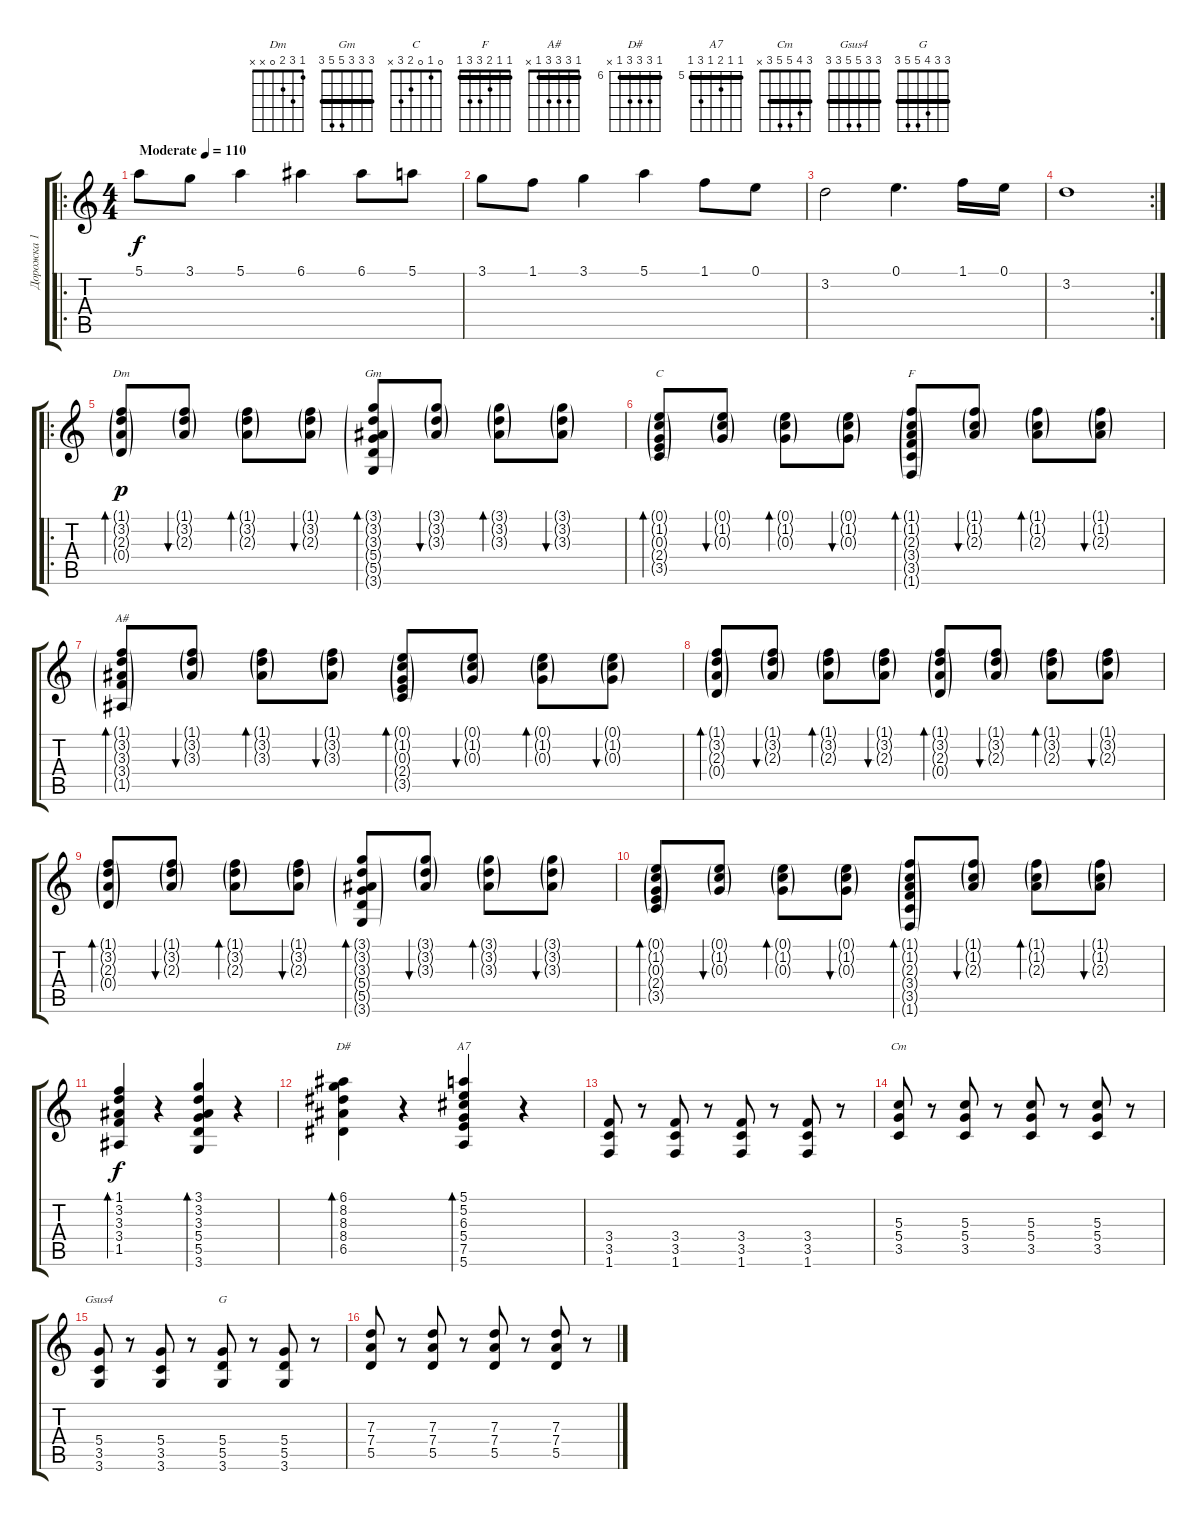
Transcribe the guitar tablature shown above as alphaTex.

\track ("Дорожка 1" "Дорожка 1") {instrument acousticguitarsteel}
\staff {score tabs}
\tuning (E4 B3 G3 D3 A2 E2) {hide}
\chord ("Dm" 1 3 2 0 x x)
\chord ("Gm" 3 3 3 5 5 3) {barre 3}
\chord ("C" 0 1 0 2 3 x)
\chord ("F" 1 1 2 3 3 1) {barre 1}
\chord ("A#" 1 3 3 3 1 x) {barre 1}
\chord ("D#" 6 8 8 8 6 x) {firstfret 6 barre 6}
\chord ("A7" 5 5 6 5 7 5) {firstfret 5 barre 5}
\chord ("Cm" 3 4 5 5 3 x) {barre 3}
\chord ("Gsus4" 3 3 5 5 3 3) {barre 3}
\chord ("G" 3 3 4 5 5 3) {barre 3}
\ro
\ts (4 4)
\tempo (110 "Moderate")
\clef g2
\ks c
5.1.8{dy f instrument acousticguitarsteel} 3.1.8 5.1.4 6.1.4 6.1.8 5.1.8 |
3.1.8 1.1.8 3.1.4 5.1.4 1.1.8 0.1.8 |
3.2.2 0.1.4{d} 1.1.16 0.1.16 |
\rc 2
3.2.1 |
\ro
(1.1{g} 3.2{g} 2.3{g} 0.4{g}).8{bd 60 ch "Dm" dy p instrument acousticguitarsteel} (1.1{g} 3.2{g} 2.3{g}).8{bu 60} (1.1{g} 3.2{g} 2.3{g}).8{bd 60} (1.1{g} 3.2{g} 2.3{g}).8{bu 60} (3.1{g} 3.2{g} 3.3{g} 5.4{g} 5.5{g} 3.6{g}).8{bd 60 ch "Gm"} (3.1{g} 3.2{g} 3.3{g}).8{bu 60} (3.1{g} 3.2{g} 3.3{g}).8{bd 60} (3.1{g} 3.2{g} 3.3{g}).8{bu 60} |
(0.1{g} 1.2{g} 0.3{g} 2.4{g} 3.5{g}).8{bd 60 ch "C"} (0.1{g} 1.2{g} 0.3{g}).8{bu 60} (0.1{g} 1.2{g} 0.3{g}).8{bd 60} (0.1{g} 1.2{g} 0.3{g}).8{bu 60} (1.1{g} 1.2{g} 2.3{g} 3.4{g} 3.5{g} 1.6{g}).8{bd 60 ch "F"} (1.1{g} 1.2{g} 2.3{g}).8{bu 60} (1.1{g} 1.2{g} 2.3{g}).8{bd 60} (1.1{g} 1.2{g} 2.3{g}).8{bu 60} |
(1.1{g} 3.2{g} 3.3{g} 3.4{g} 1.5{g}).8{bd 120 ch "A#"} (1.1{g} 3.2{g} 3.3{g}).8{bu 60} (1.1{g} 3.2{g} 3.3{g}).8{bd 60} (1.1{g} 3.2{g} 3.3{g}).8{bu 120} (0.1{g} 1.2{g} 0.3{g} 2.4{g} 3.5{g}).8{bd 60} (0.1{g} 1.2{g} 0.3{g}).8{bu 60} (0.1{g} 1.2{g} 0.3{g}).8{bd 60} (0.1{g} 1.2{g} 0.3{g}).8{bu 60} |
(1.1{g} 3.2{g} 2.3{g} 0.4{g}).8{bd 60} (1.1{g} 3.2{g} 2.3{g}).8{bu 60} (1.1{g} 3.2{g} 2.3{g}).8{bd 60} (1.1{g} 3.2{g} 2.3{g}).8{bu 60} (1.1{g} 3.2{g} 2.3{g} 0.4{g}).8{bd 60} (1.1{g} 3.2{g} 2.3{g}).8{bu 60} (1.1{g} 3.2{g} 2.3{g}).8{bd 60} (1.1{g} 3.2{g} 2.3{g}).8{bu 60} |
(1.1{g} 3.2{g} 2.3{g} 0.4{g}).8{bd 60} (1.1{g} 3.2{g} 2.3{g}).8{bu 60} (1.1{g} 3.2{g} 2.3{g}).8{bd 60} (1.1{g} 3.2{g} 2.3{g}).8{bu 60} (3.1{g} 3.2{g} 3.3{g} 5.4{g} 5.5{g} 3.6{g}).8{bd 60} (3.1{g} 3.2{g} 3.3{g}).8{bu 60} (3.1{g} 3.2{g} 3.3{g}).8{bd 60} (3.1{g} 3.2{g} 3.3{g}).8{bu 60} |
(0.1{g} 1.2{g} 0.3{g} 2.4{g} 3.5{g}).8{bd 60} (0.1{g} 1.2{g} 0.3{g}).8{bu 60} (0.1{g} 1.2{g} 0.3{g}).8{bd 60} (0.1{g} 1.2{g} 0.3{g}).8{bu 60} (1.1{g} 1.2{g} 2.3{g} 3.4{g} 3.5{g} 1.6{g}).8{bd 60} (1.1{g} 1.2{g} 2.3{g}).8{bu 60} (1.1{g} 1.2{g} 2.3{g}).8{bd 60} (1.1{g} 1.2{g} 2.3{g}).8{bu 60} |
(1.1 3.2 3.3 3.4 1.5).4{bd 120 dy f} r.4 (3.1 3.2 3.3 5.4 5.5 3.6).4{bd 120} r.4 |
(6.1 8.2 8.3 8.4 6.5).4{bd 120 ch "D#"} r.4 (5.1 5.2 6.3 5.4 7.5 5.6).4{bd 120 ch "A7"} r.4 |
(3.4 3.5 1.6).8 r.8 (3.4 3.5 1.6).8 r.8 (3.4 3.5 1.6).8 r.8 (3.4 3.5 1.6).8 r.8 |
(5.3 5.4 3.5).8{ch "Cm"} r.8 (5.3 5.4 3.5).8 r.8 (5.3 5.4 3.5).8 r.8 (5.3 5.4 3.5).8 r.8 |
(5.4 3.5 3.6).8{ch "Gsus4"} r.8 (5.4 3.5 3.6).8 r.8 (5.4 5.5 3.6).8{ch "G"} r.8 (5.4 5.5 3.6).8 r.8 |
(7.3 7.4 5.5).8 r.8 (7.3 7.4 5.5).8 r.8 (7.3 7.4 5.5).8 r.8 (7.3 7.4 5.5).8 r.8
